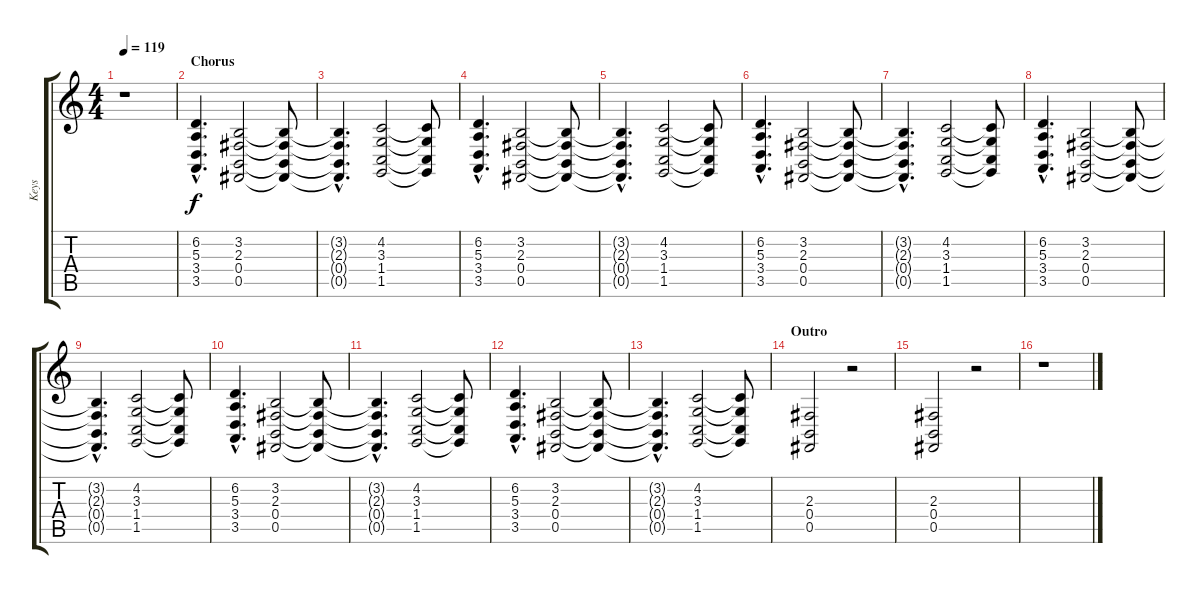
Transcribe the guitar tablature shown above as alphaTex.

\track ("Keys" "Keys") {instrument violin}
\staff {score tabs}
\tuning (Db4 Ab3 E3 B2 Gb2 B1) {hide}
\ts (4 4)
\tempo 119
\clef g2
\ks c
r.1{dy f} |
\section ("" "Chorus")
(6.2{hac} 5.3{hac} 3.4{hac} 3.5{hac}).4{d} (3.2 2.3 0.4 0.5).2 (3.2{t} 2.3{t} 0.4{t} 0.5{t}).8 |
(3.2{hac t} 2.3{hac t} 0.4{hac t} 0.5{hac t}).4{d} (4.2 3.3 1.4 1.5).2 (4.2{t} 3.3{t} 1.4{t} 1.5{t}).8 |
(6.2{hac} 5.3{hac} 3.4{hac} 3.5{hac}).4{d} (3.2 2.3 0.4 0.5).2 (3.2{t} 2.3{t} 0.4{t} 0.5{t}).8 |
(3.2{hac t} 2.3{hac t} 0.4{hac t} 0.5{hac t}).4{d} (4.2 3.3 1.4 1.5).2 (4.2{t} 3.3{t} 1.4{t} 1.5{t}).8 |
(6.2{hac} 5.3{hac} 3.4{hac} 3.5{hac}).4{d} (3.2 2.3 0.4 0.5).2 (3.2{t} 2.3{t} 0.4{t} 0.5{t}).8 |
(3.2{hac t} 2.3{hac t} 0.4{hac t} 0.5{hac t}).4{d} (4.2 3.3 1.4 1.5).2 (4.2{t} 3.3{t} 1.4{t} 1.5{t}).8 |
(6.2{hac} 5.3{hac} 3.4{hac} 3.5{hac}).4{d} (3.2 2.3 0.4 0.5).2 (3.2{t} 2.3{t} 0.4{t} 0.5{t}).8 |
(3.2{hac t} 2.3{hac t} 0.4{hac t} 0.5{hac t}).4{d} (4.2 3.3 1.4 1.5).2 (4.2{t} 3.3{t} 1.4{t} 1.5{t}).8 |
(6.2{hac} 5.3{hac} 3.4{hac} 3.5{hac}).4{d} (3.2 2.3 0.4 0.5).2 (3.2{t} 2.3{t} 0.4{t} 0.5{t}).8 |
(3.2{hac t} 2.3{hac t} 0.4{hac t} 0.5{hac t}).4{d} (4.2 3.3 1.4 1.5).2 (4.2{t} 3.3{t} 1.4{t} 1.5{t}).8 |
(6.2{hac} 5.3{hac} 3.4{hac} 3.5{hac}).4{d} (3.2 2.3 0.4 0.5).2 (3.2{t} 2.3{t} 0.4{t} 0.5{t}).8 |
(3.2{hac t} 2.3{hac t} 0.4{hac t} 0.5{hac t}).4{d} (4.2 3.3 1.4 1.5).2 (4.2{t} 3.3{t} 1.4{t} 1.5{t}).8 |
\section ("" "Outro")
(2.3 0.4 0.5).2 r.2 |
(2.3 0.4 0.5).2 r.2 |
r.1
